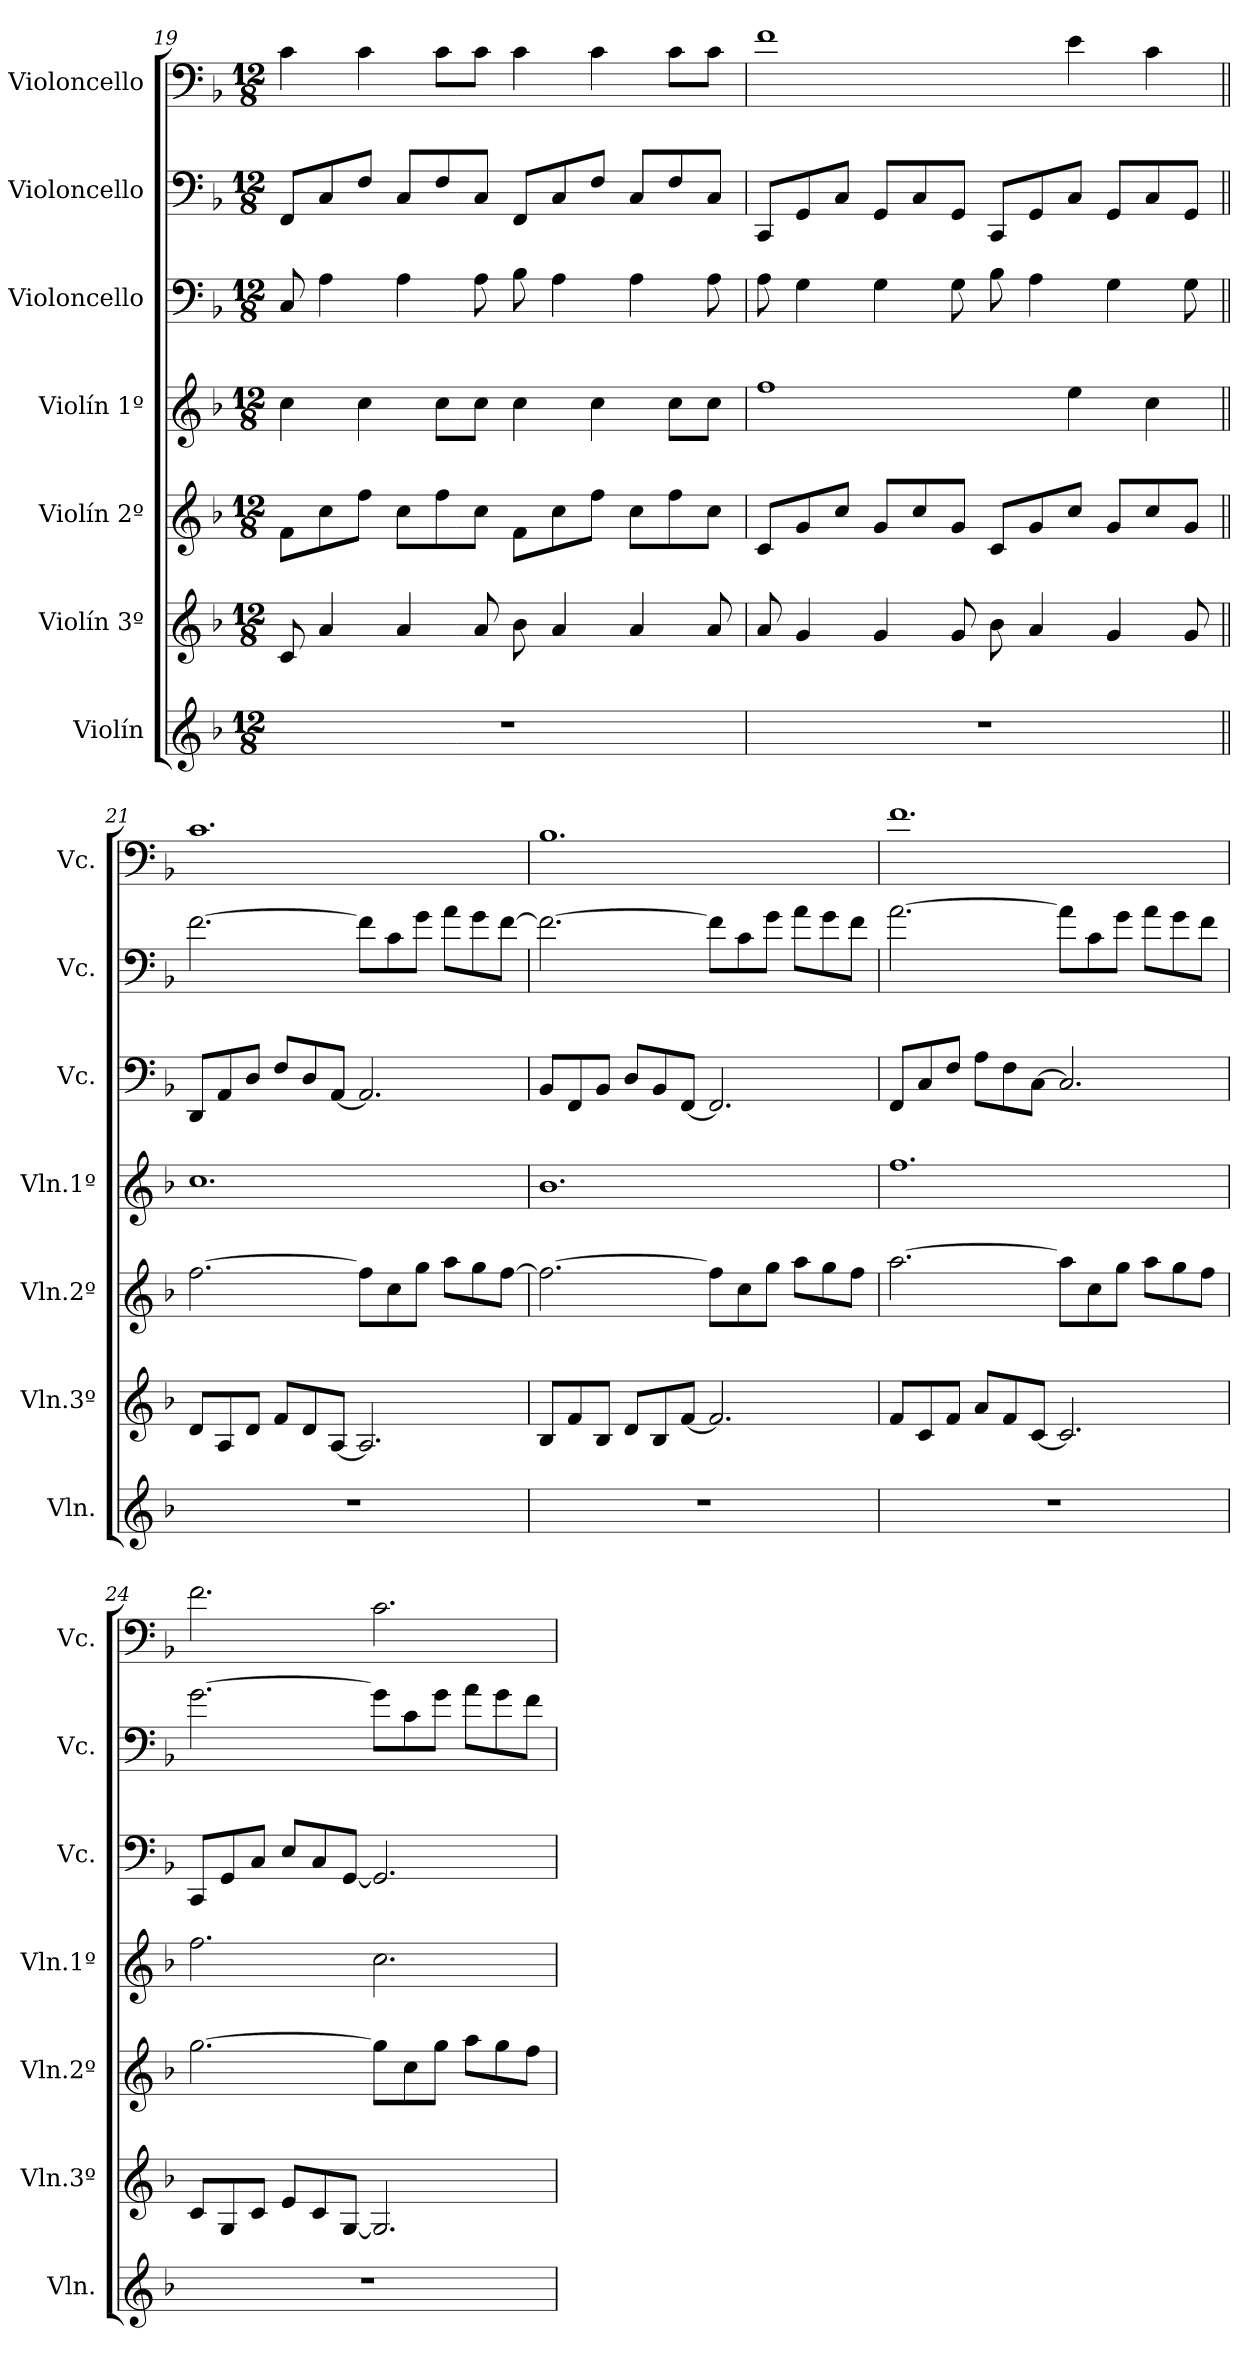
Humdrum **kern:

**kern	**kern	**kern	**kern	**kern	**kern	**kern
*part7	*part6	*part5	*part4	*part3	*part2	*part1
*staff7	*staff6	*staff5	*staff4	*staff3	*staff2	*staff1
*I"Violín	*I"Violín 3º	*I"Violín 2º	*I"Violín 1º	*I"Violoncello	*I"Violoncello	*I"Violoncello
*I'Vln.	*I'Vln.3º	*I'Vln.2º	*I'Vln.1º	*I'Vc.	*I'Vc.	*I'Vc.
!!LO:LB:g=z
*clefG2	*clefG2	*clefG2	*clefG2	*clefF4	*clefF4	*clefF4
*k[b-]	*k[b-]	*k[b-]	*k[b-]	*k[b-]	*k[b-]	*k[b-]
*M12/8	*M12/8	*M12/8	*M12/8	*M12/8	*M12/8	*M12/8
=19	=19	=19	=19	=19	=19	=19
1.r	8c/	8f\L	4cc\	8C/	8FF/L	4c\
.	4a/	8cc\	.	4A\	8C/	.
.	.	8ff\J	4cc\	.	8F/J	4c\
.	4a/	8cc\L	.	4A\	8C/L	.
.	.	8ff\	8cc\L	.	8F/	8c\L
.	8a/	8cc\J	8cc\J	8A\	8C/J	8c\J
.	8b-\	8f\L	4cc\	8B-\	8FF/L	4c\
.	4a/	8cc\	.	4A\	8C/	.
.	.	8ff\J	4cc\	.	8F/J	4c\
.	4a/	8cc\L	.	4A\	8C/L	.
.	.	8ff\	8cc\L	.	8F/	8c\L
.	8a/	8cc\J	8cc\J	8A\	8C/J	8c\J
=20	=20	=20	=20	=20	=20	=20
1.r	8a/	8c/L	1ff	8A\	8CC/L	1f
.	4g/	8g/	.	4G\	8GG/	.
.	.	8cc/J	.	.	8C/J	.
.	4g/	8g/L	.	4G\	8GG/L	.
.	.	8cc/	.	.	8C/	.
.	8g/	8g/J	.	8G\	8GG/J	.
.	8b-\	8c/L	.	8B-\	8CC/L	.
.	4a/	8g/	.	4A\	8GG/	.
.	.	8cc/J	4ee\	.	8C/J	4e\
.	4g/	8g/L	.	4G\	8GG/L	.
.	.	8cc/	4cc\	.	8C/	4c\
.	8g/	8g/J	.	8G\	8GG/J	.
=21||	=21||	=21||	=21||	=21||	=21||	=21||
1.r	8d/L	[2.ff\	1.cc	8DD/L	[2.f\	1.c
.	8A/	.	.	8AA/	.	.
.	8d/J	.	.	8D/J	.	.
.	8f/L	.	.	8F/L	.	.
.	8d/	.	.	8D/	.	.
.	[8A/J	.	.	[8AA/J	.	.
.	2.A/]	8ff\L]	.	2.AA/]	8f\L]	.
.	.	8cc\	.	.	8c\	.
.	.	8gg\J	.	.	8g\J	.
.	.	8aa\L	.	.	8a\L	.
.	.	8gg\	.	.	8g\	.
.	.	[8ff\J	.	.	[8f\J	.
=22	=22	=22	=22	=22	=22	=22
1.r	8B-/L	2.ff\_	1.b-	8BB-/L	2.f\_	1.B-
.	8f/	.	.	8FF/	.	.
.	8B-/J	.	.	8BB-/J	.	.
.	8d/L	.	.	8D/L	.	.
.	8B-/	.	.	8BB-/	.	.
.	[8f/J	.	.	[8FF/J	.	.
.	2.f/]	8ff\L]	.	2.FF/]	8f\L]	.
.	.	8cc\	.	.	8c\	.
.	.	8gg\J	.	.	8g\J	.
.	.	8aa\L	.	.	8a\L	.
.	.	8gg\	.	.	8g\	.
.	.	8ff\J	.	.	8f\J	.
!!LO:PB:g=z
=23	=23	=23	=23	=23	=23	=23
1.r	8f/L	[2.aa\	1.ff	8FF/L	[2.a\	1.f
.	8c/	.	.	8C/	.	.
.	8f/J	.	.	8F/J	.	.
.	8a/L	.	.	8A\L	.	.
.	8f/	.	.	8F\	.	.
.	[8c/J	.	.	[8C\J	.	.
.	2.c/]	8aa\L]	.	2.C/]	8a\L]	.
.	.	8cc\	.	.	8c\	.
.	.	8gg\J	.	.	8g\J	.
.	.	8aa\L	.	.	8a\L	.
.	.	8gg\	.	.	8g\	.
.	.	8ff\J	.	.	8f\J	.
=24	=24	=24	=24	=24	=24	=24
1.r	8c/L	[2.gg\	2.ff\	8CC/L	[2.g\	2.f\
.	8G/	.	.	8GG/	.	.
.	8c/J	.	.	8C/J	.	.
.	8e/L	.	.	8E/L	.	.
.	8c/	.	.	8C/	.	.
.	[8G/J	.	.	[8GG/J	.	.
.	2.G/]	8gg\L]	2.cc\	2.GG/]	8g\L]	2.c\
.	.	8cc\	.	.	8c\	.
.	.	8gg\J	.	.	8g\J	.
.	.	8aa\L	.	.	8a\L	.
.	.	8gg\	.	.	8g\	.
.	.	8ff\J	.	.	8f\J	.
=	=	=	=	=	=	=
*-	*-	*-	*-	*-	*-	*-
